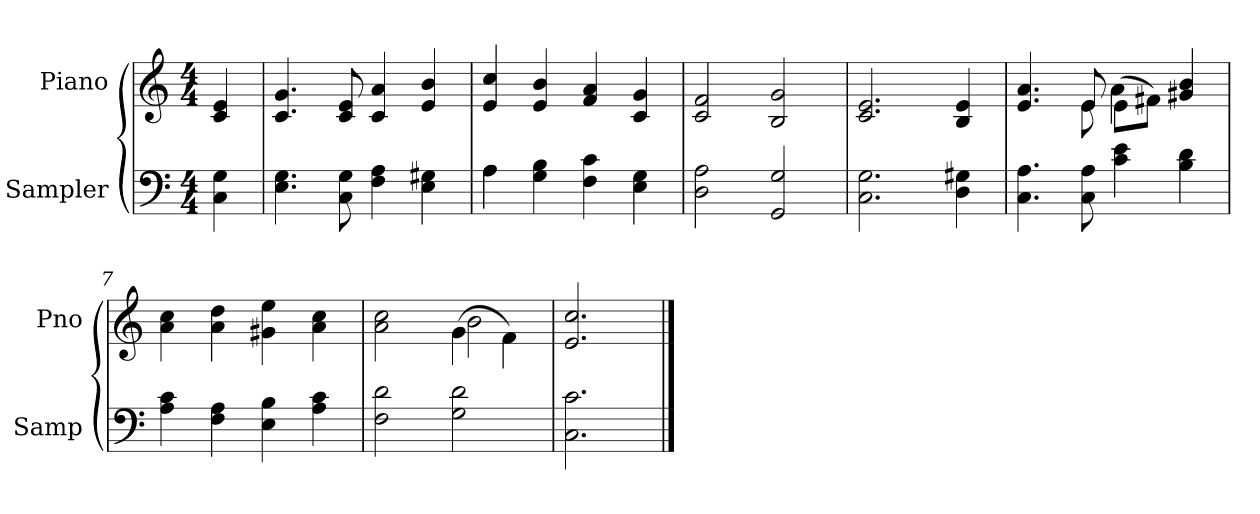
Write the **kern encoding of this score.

**kern	**kern
*part2	*part1
*staff2	*staff1
*I"Sampler	*I"Piano
*I'Samp	*I'Pno
*clefF4	*clefG2
*M4/4	*M4/4
=1	=1
4C 4G	4c 4e
=2	=2
4.E 4.G	4.c 4.g
8C 8G	8c 8e
4F 4A	4c 4a
4E 4G#X	4e 4b
=3	=3
*^	*
4A\	4A	4e 4cc
4G 4B	2.ryy	4e 4b
4F 4c	.	4f 4a
4E 4G	.	4c 4g
*v	*v	*
=4	=4
2D 2A	2c 2f
2GG 2G	2B 2g
=5	=5
2.C 2.G	2.c 2.e
4D 4G#X	4B 4e
=6	=6
*	*^
4.C 4.A	4.e 4.a	4.ryy
8C 8A	8e/	8e
4c 4e	(8e\L	4a
.	8f#X\J)	.
4B 4d	4g#X 4b	4ryy
*	*v	*v
=7	=7
4A 4c	4a 4cc
4F 4A	4a 4dd
4E 4B	4g#X 4ee
4A 4c	4a 4cc
=8	=8
*	*^
2F 2d	2a 2cc	2ryy
2G 2d	(4g\	2b
.	4f\)	.
*	*v	*v
=9	=9
2.C 2.c	2.e 2.cc
==	==
*-	*-
